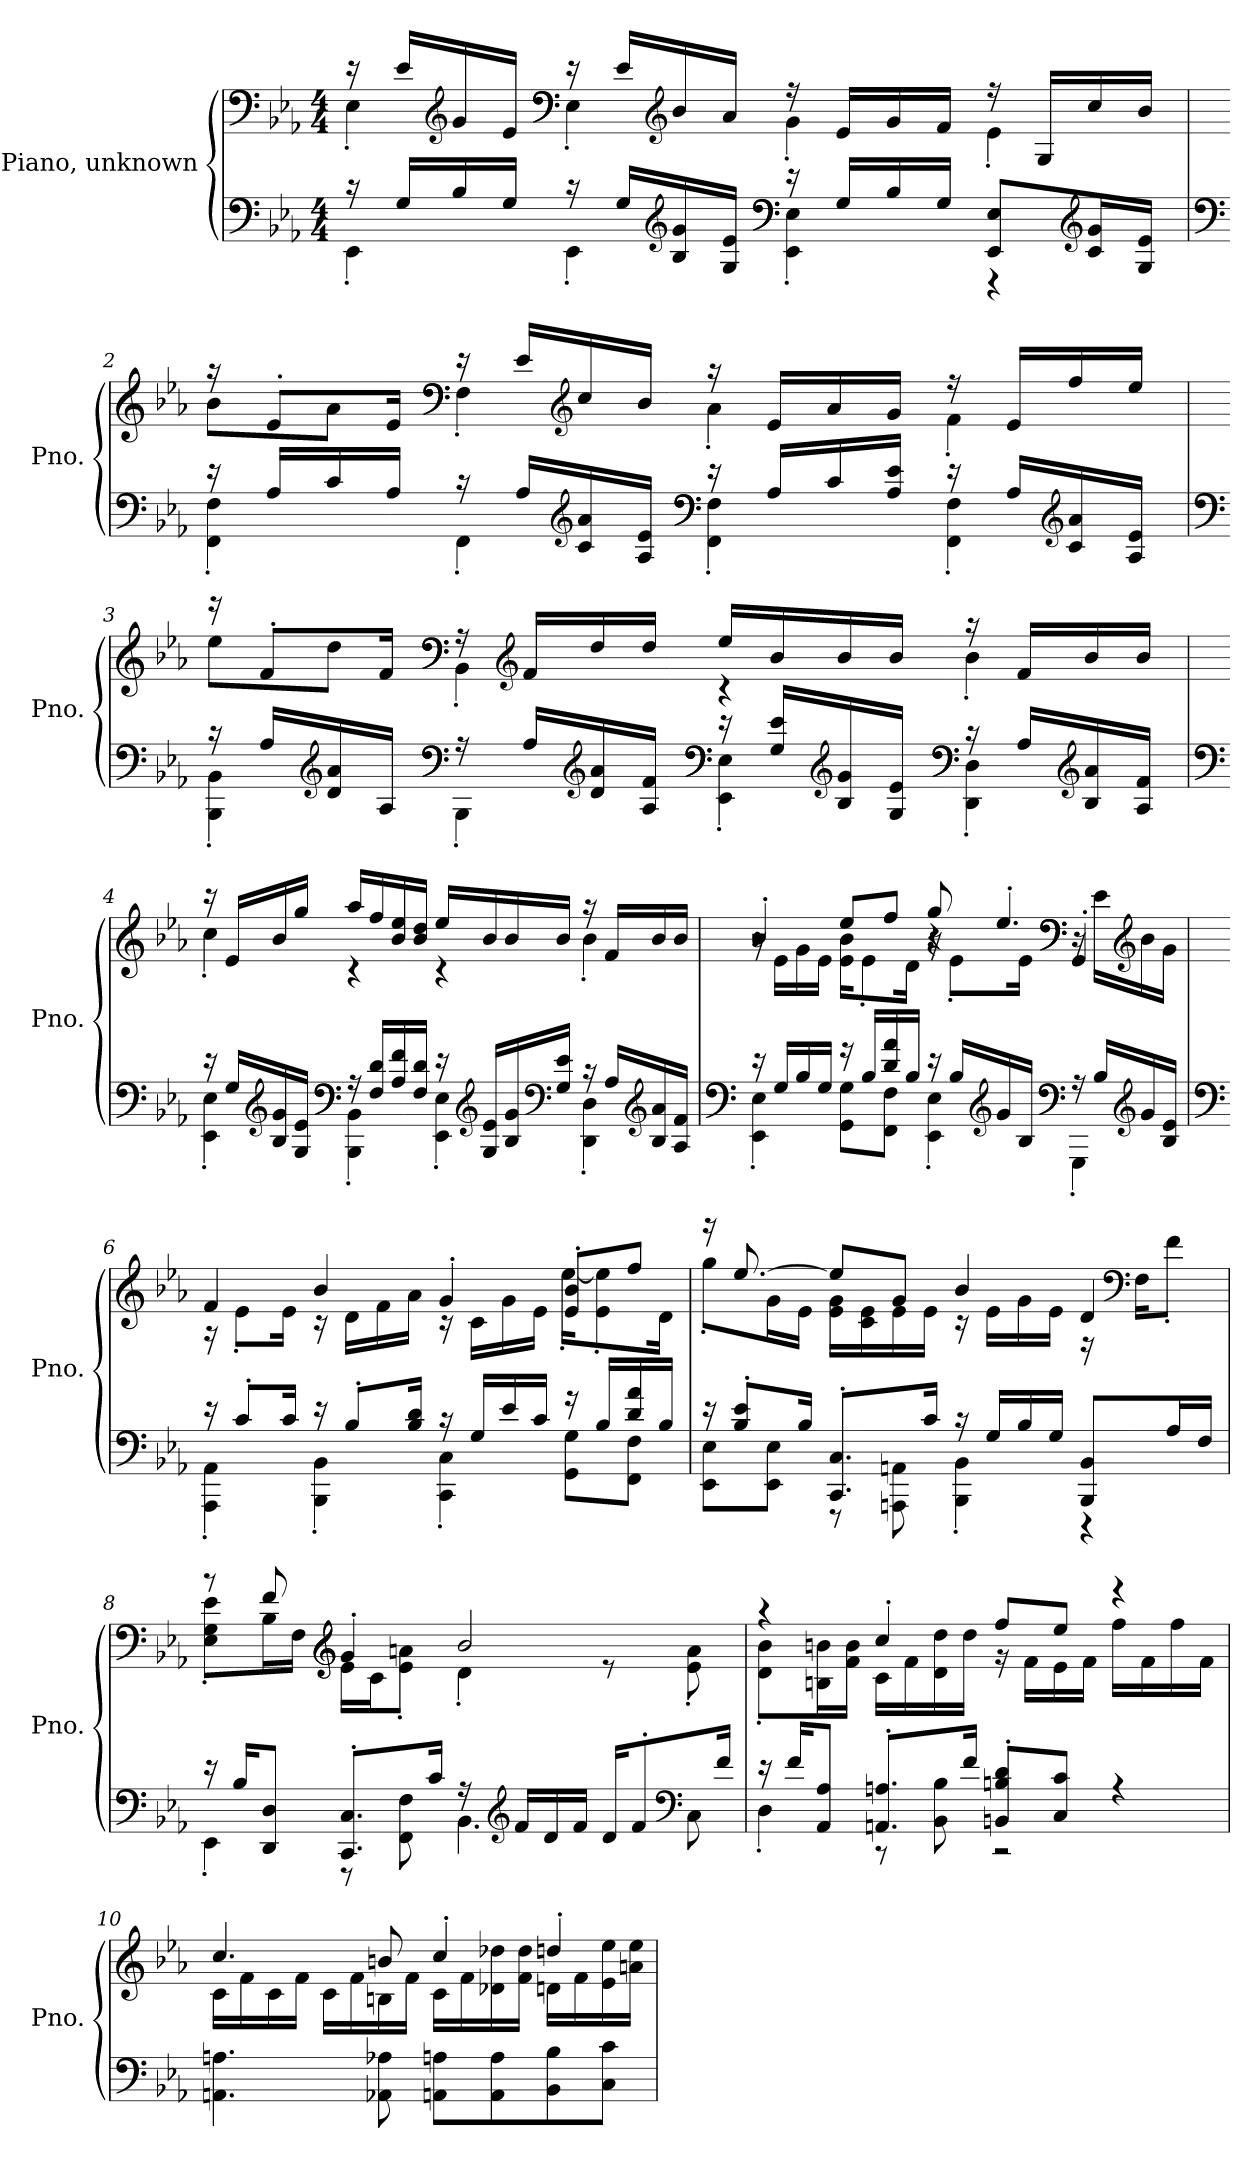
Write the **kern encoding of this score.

**kern	**kern
*part1	*part1
*staff2	*staff1
*I"Piano, unknown	*
*I'Pno.	*
*clefF4	*clefF4
*k[b-e-a-]	*k[b-e-a-]
*M4/4	*M4/4
*MM120	*MM120
=1	=1
*^	*^
16r	4EE-'\	16r	4E-'\
16G/LL	.	16e-/LL	.
*	*	*clefG2	*
16B-/	.	16g/	.
16G/JJ	.	16e-/JJ	.
*	*	*clefF4	*
16r	4EE-'\	16r	4E-'\
16G/LL	.	16e-/LL	.
*clefG2	*	*clefG2	*
16B-/ 16g/	.	16b-/	.
16G/ 16e-/JJ	.	16a-/JJ	.
*clefF4	*	*	*
16r	4EE-\' 4E-\'	16r	4g'\
16G/LL	.	16e-/LL	.
16B-/	.	16g/	.
16G/JJ	.	16f/JJ	.
8EE-/ 8E-/L	4r	16r	4e-'\
.	.	16G/LL	.
*clefG2	*	*	*
16c/ 16g/L	.	16cc/	.
16G/ 16e-/JJ	.	16b-/JJ	.
!!LO:LB:g=z	!!
=2	=2	=2	=2
*clefF4	*	*	*
16r	4FF\' 4F\'	16r	8b-\L
16A-/LL	.	8e-'/L	.
16c/	.	.	8a-\J
16A-/JJ	.	16e-/Jk	.
*	*	*clefF4	*
16r	4FF'\	16r	4F'\
16A-/LL	.	16e-/LL	.
*clefG2	*	*clefG2	*
16c/ 16a-/	.	16cc/	.
16A-/ 16e-/JJ	.	16b-/JJ	.
*clefF4	*	*	*
16r	4FF\' 4F\'	16r	4a-'\
16A-/LL	.	16e-/LL	.
16c/	.	16a-/	.
16A-/ 16e-/JJ	.	16g/JJ	.
16r	4FF\' 4F\'	16r	4f'\
16A-/LL	.	16e-/LL	.
*clefG2	*	*	*
16c/ 16a-/	.	16ff/	.
16A-/ 16e-/JJ	.	16ee-/JJ	.
!!LO:LB:g=z	!!
=3	=3	=3	=3
*clefF4	*	*	*
16r	4BBB-\' 4BB-\'	16r	8ee-\L
16A-/LL	.	8f'/L	.
*clefG2	*	*	*
16d/ 16a-/	.	.	8dd\J
16A-/JJ	.	16f/Jk	.
*clefF4	*	*clefF4	*
16r	4BBB-'\	16r	4BB-'\
*	*	*clefG2	*
16A-/LL	.	16f/LL	.
*clefG2	*	*	*
16d/ 16a-/	.	16dd/	.
16A-/ 16f/JJ	.	16dd/JJ	.
*clefF4	*	*	*
16r	4EE-\' 4E-\'	16ee-/LL	4r
16G/ 16e-/LL	.	16b-/	.
*clefG2	*	*	*
16B-/ 16g/	.	16b-/	.
16G/ 16e-/JJ	.	16b-/JJ	.
*clefF4	*	*	*
16r	4DD\' 4D\'	16r	4b-'\
16A-/LL	.	16f/LL	.
*clefG2	*	*	*
16B-/ 16a-/	.	16b-/	.
16A-/ 16f/JJ	.	16b-/JJ	.
!!LO:LB:g=z	!!
=4	=4	=4	=4
*clefF4	*	*	*
16r	4EE-\' 4E-\'	16r	4cc'\
16G/LL	.	16e-/LL	.
*clefG2	*	*	*
16B-/ 16g/	.	16b-/	.
16G/ 16e-/JJ	.	16gg/JJ	.
*clefF4	*	*	*
16r	4BBB-\' 4BB-\'	16aa-/LL	4r
16F/ 16d/LL	.	16ff/	.
16A-/ 16f/	.	16b-/ 16ee-/	.
16F/ 16d/JJ	.	16b-/ 16dd/JJ	.
16r	4EE-\' 4E-\'	16ee-/LL	4r
*clefG2	*	*	*
16G/ 16e-/LL	.	16b-/	.
16B-/ 16g/	.	16b-/	.
*clefF4	*	*	*
16G/ 16e-/JJ	.	16b-/JJ	.
16r	4DD\' 4D\'	16r	4b-'\
16A-/LL	.	16f/LL	.
*clefG2	*	*	*
16B-/ 16a-/	.	16b-/	.
16A-/ 16f/JJ	.	16b-/JJ	.
*	*	*v	*v
!!LO:LB:g=z
=5	=5	=5
*clefF4	*	*
*	*	*^
*	*	*	*^
16r	4EE-\' 4E-\'	4b-'/	16r	2r
16G/LL	.	.	16e-\LL	.
16B-/	.	.	16g\	.
16G/JJ	.	.	16e-\JJ	.
16r	8GG\ 8G\L	8ee-/L	16e-\ 16b-\KL	.
16B-/LL	.	.	8e-'\	.
16d/ 16a-/	8FF\ 8F\J	8ff/J	.	.
16B-/JJ	.	.	16d\Jk	.
16r	4EE-\' 4E-\'	8gg/	16r	4r
16B-/LL	.	.	8e-'\L	.
*clefG2	*	*	*	*
16g/	.	4.ee-'/	.	.
16B-/JJ	.	.	16e-\Jk	.
*clefF4	*	*clefF4	*	*
16r	4GGG'\	.	16r	4GG'/
16B-/LL	.	.	16e-\LL	.
*clefG2	*	*clefG2	*	*
16g/	.	.	16b-\	.
16B-/ 16e-/JJ	.	.	16g\JJ	.
*	*	*v	*v	*v
=6	=6	=6
*clefF4	*	*
*	*	*^
16r	4AAA-\' 4AA-\'	4f/	16r
8c'/L	.	.	8e-'\L
16c/Jk	.	.	16e-\Jk
16r	4BBB-\' 4BB-\'	4b-/	16r
8B-'/L	.	.	16d\LL
.	.	.	16f\
16B-/ 16d/Jk	.	.	16a-\JJ
16r	4CC\' 4C\'	4g'/	16r
16G/LL	.	.	16c\LL
16e-/	.	.	16g\
16c/JJ	.	.	16e-\JJ
16r	8GG\ 8G\L	8e-/' 8b-/'L	[16ee-'\KL
16B-/LL	.	.	8e-\' 8ee-\]'
16d/ 16a-/	8FF\ 8F\J	8ff/J	.
16B-/JJ	.	.	16d\Jk
!!LO:LB:g=z	!!
=7	=7	=7	=7
16r	8EE-\ 8E-\L	16r	8gg'\L
8B-/' 8e-/'L	.	[8.ee-/	.
.	8EE-\ 8E-\J	.	16g\L
16B-/Jk	.	.	16e-\JJ
8.CC/' 8.C/'L	8r	8ee-/L]	16e-\ 16g\LL
.	.	.	16c\ 16e-\
.	8AAAn\ 8AAn\	8g/J	16e-\
16c/Jk	.	.	16e-\JJ
16r	4BBB-\' 4BB-\'	4b-/	16r
16G/LL	.	.	16e-\LL
16B-/	.	.	16g\
16G/JJ	.	.	16e-\JJ
8BBB-/ 8BB-/L	4r	4d/	16r
*	*	*clefF4	*
.	.	.	16F\KL
16A-/L	.	.	8f'\J
16F/JJ	.	.	.
=8	=8	=8	=8
16r	4EE-'\	8r	8E-\' 8G\' 8e-\'L
16B-/KL	.	.	.
8DD/ 8D/J	.	8f/	16B-\L
.	.	.	16F\JJ
*	*	*clefG2	*
8.CC/' 8.C/'L	8r	4g'/	16e-\LL
.	.	.	16c\J
.	8FF\ 8F\	.	8e-\' 8an\'J
16c/Jk	.	.	.
16r	4.BB-\	2b-/	4d'\
*clefG2	*	*	*
16f/LL	.	.	.
16d/	.	.	.
16f/JJ	.	.	.
16d/KL	.	.	8r
8f'/	.	.	.
*clefF4	*	*	*
.	8C\	.	8e-\' 8a\'
16f/Jk	.	.	.
!!LO:PB:g=z	!!
=9	=9	=9	=9
16r	4D'\	4r	8d\' 8b-\'L
16f/KL	.	.	.
8AA-/ 8A-/J	.	.	16Bn\ 16bn\L
.	.	.	16f\ 16b\JJ
8.AAn/' 8.An/'L	8r	4cc'/	16c\LL
.	.	.	16f\
.	8BB-\ 8B-\	.	16d\ 16dd\
16f/Jk	.	.	16dd\JJ
8BBn/' 8Bn/' 8d/'L	2r	8ff/L	16r
.	.	.	16f\LL
8C/ 8c/J	.	8ee-/J	16e-\
.	.	.	16f\JJ
4r	.	4r	16ff\LL
.	.	.	16f\
.	.	.	16ff\
.	.	.	16f\JJ
*v	*v	*	*
=10	=10	=10
4.AAn\ 4.An\	4.cc/	16c\LL
.	.	16f\
.	.	16c\
.	.	16f\JJ
.	.	16c\LL
.	.	16f\
8AA-X\ 8A-X\	8bn/	16Bn\
.	.	16f\JJ
8AAn\ 8An\L	4cc'/	16c\LL
.	.	16f\
8AA\ 8A\	.	16d-X\ 16dd-X\
.	.	16f\ 16dd-\JJ
8BB-\ 8B-\	4ddn'/	16dn\LL
.	.	16f\
8C\ 8c\J	.	16e-\ 16ee-\
.	.	16an\ 16ee-\JJ
*	*v	*v
=	=
*-	*-
